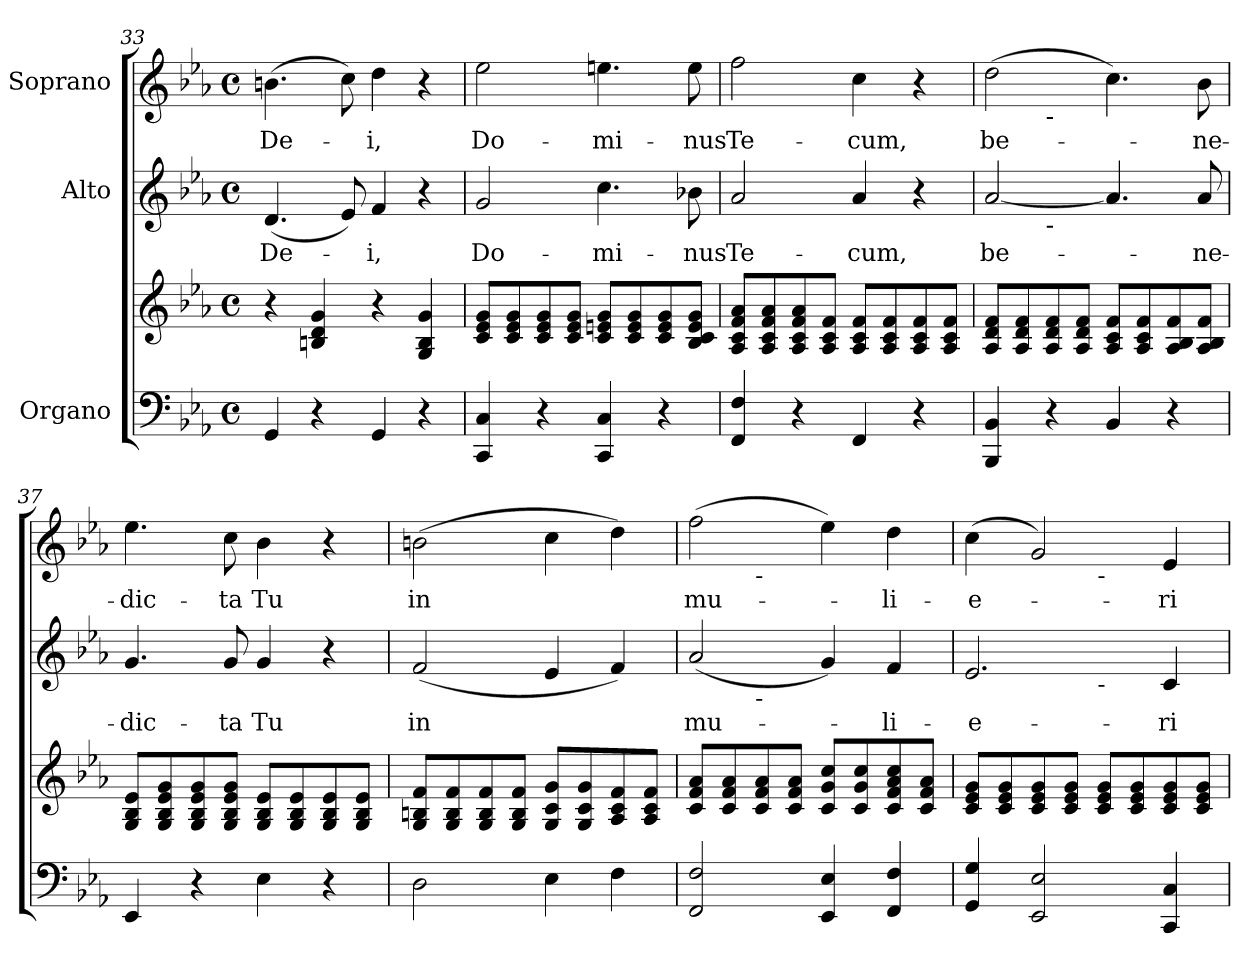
**kern	**kern	**kern	**text	**kern	**text
*part3	*part3	*part2	*part2	*part1	*part1
*staff4	*staff3	*staff2	*staff2	*staff1	*staff1
*I"Organo	*	*I"Alto	*	*I"Soprano	*
*clefF4	*clefG2	*clefG2	*	*clefG2	*
*k[b-e-a-]	*k[b-e-a-]	*k[b-e-a-]	*	*k[b-e-a-]	*
*E-:	*E-:	*E-:	*	*E-:	*
*M4/4	*M4/4	*M4/4	*	*M4/4	*
*met(c)	*met(c)	*met(c)	*	*met(c)	*
=33	=33	=33	=33	=33	=33
!	!	!	!LO:LY:b:color=#000000	!	!
!	!	!	!	!	!LO:LY:b:color=#000000
4GGi/	4r	(4.di/	De-	(4.bni\	De-
4r	4Bni/ 4di 4gi	.	.	.	.
.	.	8e-i/)	.	8cci\)	.
!	!	!	!LO:LY:b:color=#000000	!	!
!	!	!	!	!	!LO:LY:b:color=#000000
4GGi/	4r	4fi/	-i,	4ddi\	-i,
4r	4Gi/ 4Bi 4gi	4r	.	4r	.
=34	=34	=34	=34	=34	=34
!	!	!	!LO:LY:b:color=#000000	!	!
!	!	!	!	!	!LO:LY:b:color=#000000
4CCi/ 4Ci	8ci/ 8e-i 8giL	2gi/	Do-	2ee-i\	Do-
.	8ci/ 8e-i 8gi	.	.	.	.
4r	8ci/ 8e-i 8gi	.	.	.	.
.	8ci/ 8e-i 8giJ	.	.	.	.
!	!	!	!LO:LY:b:color=#000000	!	!
!	!	!	!	!	!LO:LY:b:color=#000000
4CCi/ 4Ci	8ci/ 8eni 8giL	4.cci\	-mi-	4.eeni\	-mi-
.	8ci/ 8ei 8gi	.	.	.	.
4r	8ci/ 8ei 8gi	.	.	.	.
!	!	!	!LO:LY:b:color=#000000	!	!
!	!	!	!	!	!LO:LY:b:color=#000000
.	8B-i/ 8ci 8ei 8giJ	8b-Xi\	-nus	8eei\	-nus
!!LO:PB:g=z
=35	=35	=35	=35	=35	=35
!	!	!	!LO:LY:b:color=#000000	!	!
!	!	!	!	!	!LO:LY:b:color=#000000
4FFi/ 4Fi	8A-i/ 8ci 8fi 8a-iL	2a-i/	Te-	2ffi\	Te-
.	8A-i/ 8ci 8fi 8a-i	.	.	.	.
4r	8A-i/ 8ci 8fi 8a-i	.	.	.	.
.	8A-i/ 8ci 8fiJ	.	.	.	.
!	!	!	!LO:LY:b:color=#000000	!	!
!	!	!	!	!	!LO:LY:b:color=#000000
4FFi/	8A-i/ 8ci 8fiL	4a-i/	-cum,	4cci\	-cum,
.	8A-i/ 8ci 8fi	.	.	.	.
4r	8A-i/ 8ci 8fi	4r	.	4r	.
.	8A-i/ 8ci 8fiJ	.	.	.	.
=36	=36	=36	=36	=36	=36
!	!	!	!LO:LY:b:color=#000000	!	!
!	!	!	!	!	!LO:LY:b:color=#000000
*	*	*^	*	*^	*
4BBB-i/ 4BB-i	8A-i/ 8di 8fiL	[2a-i/	4ryy	be-	(2ddi\	4ryy	be-
.	8A-i/ 8di 8fi	.	.	.	.	.	.
!	!	!	!	!	!	!LO:TX:b:t=-	!
!	!	!	!LO:TX:b:t=-	!	!	!	!
4r	8A-i/ 8di 8fi	.	2.ryy	.	.	2.ryy	.
.	8A-i/ 8di 8fiJ	.	.	.	.	.	.
4BB-i/	8A-i/ 8ci 8fiL	4.a-i/]	.	.	4.cci\)	.	.
.	8A-i/ 8ci 8fi	.	.	.	.	.	.
4r	8A-i/ 8B-i 8fi	.	.	.	.	.	.
!	!	!	!	!LO:LY:b:color=#000000	!	!	!
!	!	!	!	!	!	!	!LO:LY:b:color=#000000
.	8A-i/ 8B-i 8fiJ	8a-i/	.	-ne-	8b-i\	.	-ne-
*	*	*v	*v	*	*	*	*
*	*	*	*	*v	*v	*
=37	=37	=37	=37	=37	=37
*	*	*^	*	*^	*
!	!	!	!	!LO:LY:b:color=#000000	!	!	!
*	*	*v	*v	*	*	*	*
*	*	*	*	*v	*v	*
*	*	*^	*	*^	*
!	!	!	!	!	!	!	!LO:LY:b:color=#000000
*	*	*v	*v	*	*	*	*
*	*	*	*	*v	*v	*
4EE-i/	8Gi/ 8B-i 8e-iL	4.gi/	-dic-	4.ee-i\	-dic-
.	8Gi/ 8B-i 8e-i 8gi	.	.	.	.
4r	8Gi/ 8B-i 8e-i 8gi	.	.	.	.
!	!	!	!LO:LY:b:color=#000000	!	!
!	!	!	!	!	!LO:LY:b:color=#000000
.	8Gi/ 8B-i 8e-i 8giJ	8gi/	-ta	8cci\	-ta
!	!	!	!LO:LY:b:color=#000000	!	!
!	!	!	!	!	!LO:LY:b:color=#000000
4E-i\	8Gi/ 8B-i 8e-iL	4gi/	Tu	4b-i\	Tu
.	8Gi/ 8B-i 8e-i	.	.	.	.
4r	8Gi/ 8B-i 8e-i	4r	.	4r	.
.	8Gi/ 8B-i 8e-iJ	.	.	.	.
=38	=38	=38	=38	=38	=38
!	!	!	!LO:LY:b:color=#000000	!	!
!	!	!	!	!	!LO:LY:b:color=#000000
2Di\	8Gi/ 8Bni 8fiL	(2fi/	in	(2bni\	in
.	8Gi/ 8Bi 8fi	.	.	.	.
.	8Gi/ 8Bi 8fi	.	.	.	.
.	8Gi/ 8Bi 8fiJ	.	.	.	.
4E-i\	8Gi/ 8ci 8giL	4e-i/	.	4cci\	.
.	8Gi/ 8ci 8gi	.	.	.	.
4Fi\	8A-i/ 8ci 8fi	4fi/)	.	4ddi\)	.
.	8A-i/ 8ci 8fiJ	.	.	.	.
!!LO:LB:g=z
=39	=39	=39	=39	=39	=39
!	!	!	!LO:LY:b:color=#000000	!	!
!	!	!	!	!	!LO:LY:b:color=#000000
*	*	*^	*	*^	*
2FFi/ 2Fi	8ci/ 8fi 8a-iL	(2a-i/	4ryy	mu-	(2ffi\	4ryy	mu-
.	8ci/ 8fi 8a-i	.	.	.	.	.	.
!	!	!	!	!	!	!LO:TX:b:t=-	!
!	!	!	!LO:TX:b:t=-	!	!	!	!
.	8ci/ 8fi 8a-i	.	2.ryy	.	.	2.ryy	.
.	8ci/ 8fi 8a-iJ	.	.	.	.	.	.
4EE-i/ 4E-i	8ci/ 8gi 8cciL	4gi/)	.	.	4ee-i\)	.	.
.	8ci/ 8gi 8cci	.	.	.	.	.	.
!	!	!	!	!LO:LY:b:color=#000000	!	!	!
!	!	!	!	!	!	!	!LO:LY:b:color=#000000
4FFi/ 4Fi	8ci/ 8fi 8a-i 8cci	4fi/	.	-li-	4ddi\	.	-li-
.	8ci/ 8fi 8a-iJ	.	.	.	.	.	.
=40	=40	=40	=40	=40	=40	=40	=40
!	!	!	!	!LO:LY:b:color=#000000	!	!	!
!	!	!	!	!	!	!	!LO:LY:b:color=#000000
4GGi/ 4Gi	8ci/ 8e-i 8giL	2.e-i/	2ryy	-e-	(4cci\	2ryy	-e-
.	8ci/ 8e-i 8gi	.	.	.	.	.	.
2EE-i/ 2E-i	8ci/ 8e-i 8gi	.	.	.	2gi/)	.	.
.	8ci/ 8e-i 8giJ	.	.	.	.	.	.
!	!	!	!	!	!	!LO:TX:b:t=-	!
!	!	!	!LO:TX:b:t=-	!	!	!	!
.	8ci/ 8e-i 8giL	.	2ryy	.	.	2ryy	.
.	8ci/ 8e-i 8gi	.	.	.	.	.	.
!	!	!	!	!LO:LY:b:color=#000000	!	!	!
!	!	!	!	!	!	!	!LO:LY:b:color=#000000
4CCi/ 4Ci	8ci/ 8e-i 8gi	4ci/	.	-ri-	4e-i/	.	-ri-
.	8ci/ 8e-i 8giJ	.	.	.	.	.	.
*	*	*v	*v	*	*	*	*
*	*	*	*	*v	*v	*
=	=	=	=	=	=
*-	*-	*-	*-	*-	*-
